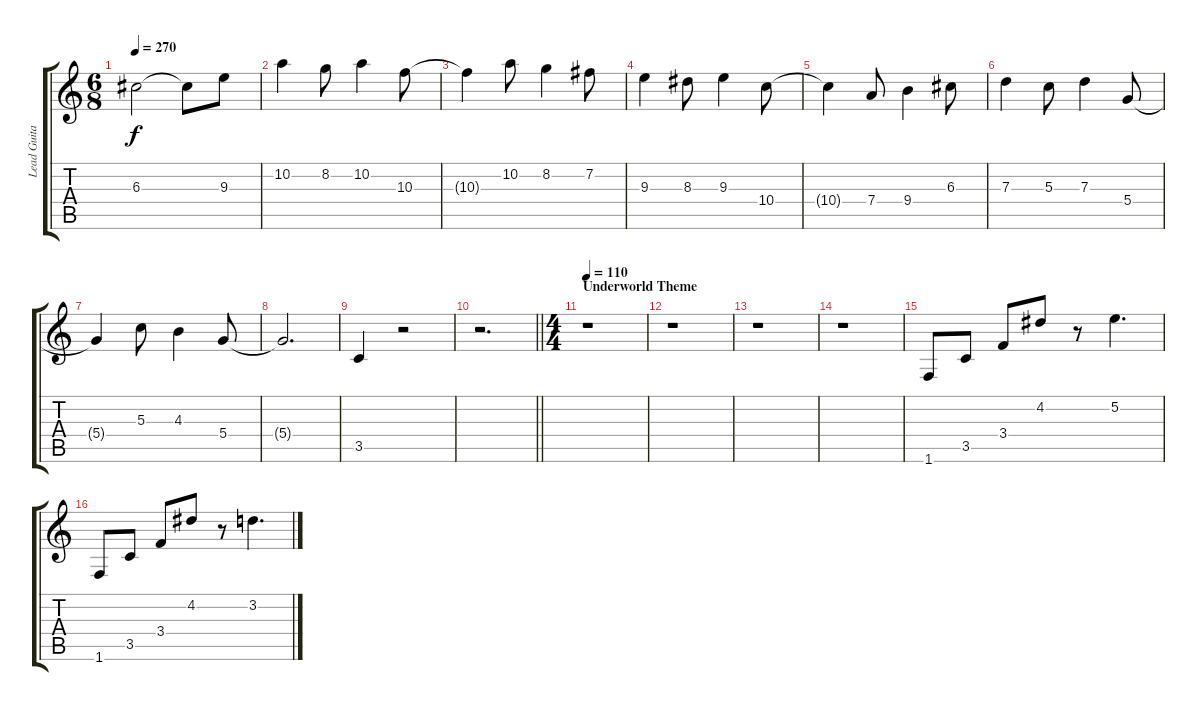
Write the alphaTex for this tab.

\track ("Lead Guitar 2" "Lead Guita") {instrument overdrivenguitar}
\staff {score tabs}
\tuning (E4 B3 G3 D3 A2 E2) {hide}
\ts (6 8)
\tempo 270
\clef g2
\ks c
6.3{t}.2{dy f} 6.3{t}.8 9.3.8 |
10.2.4 8.2.8 10.2.4 10.3.8 |
10.3{t}.4 10.2.8 8.2.4 7.2.8 |
9.3.4 8.3.8 9.3.4 10.4.8 |
10.4{t}.4 7.4.8 9.4.4 6.3.8 |
7.3.4 5.3.8 7.3.4 5.4.8 |
5.4{t}.4 5.3.8 4.3.4 5.4.8 |
5.4{t}.2{d} |
3.5.4 r.2 |
\barLineRight lightlight
r.2{d} |
\ts (4 4)
\section ("" "Underworld Theme")
\tempo 110
r.1 |
r.1 |
r.1 |
r.1 |
1.6.8 3.5.8 3.4.8 4.2.8 r.8 5.2.4{d} |
1.6.8 3.5.8 3.4.8 4.2.8 r.8 3.2.4{d}
